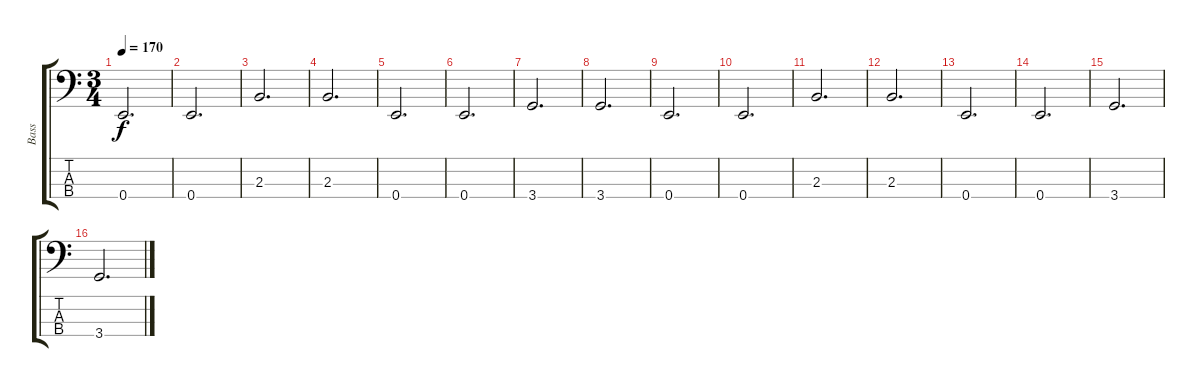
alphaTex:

\track ("Bass" "Bass") {instrument electricbassfinger}
\staff {score tabs}
\tuning (G2 D2 A1 E1) {hide}
\ts (3 4)
\tempo 170
\clef f4
\ks c
0.4.2{d dy f} |
0.4.2{d} |
2.3.2{d} |
2.3.2{d} |
0.4.2{d} |
0.4.2{d} |
3.4.2{d} |
3.4.2{d} |
0.4.2{d} |
0.4.2{d} |
2.3.2{d} |
2.3.2{d} |
0.4.2{d} |
0.4.2{d} |
3.4.2{d} |
3.4.2{d}
